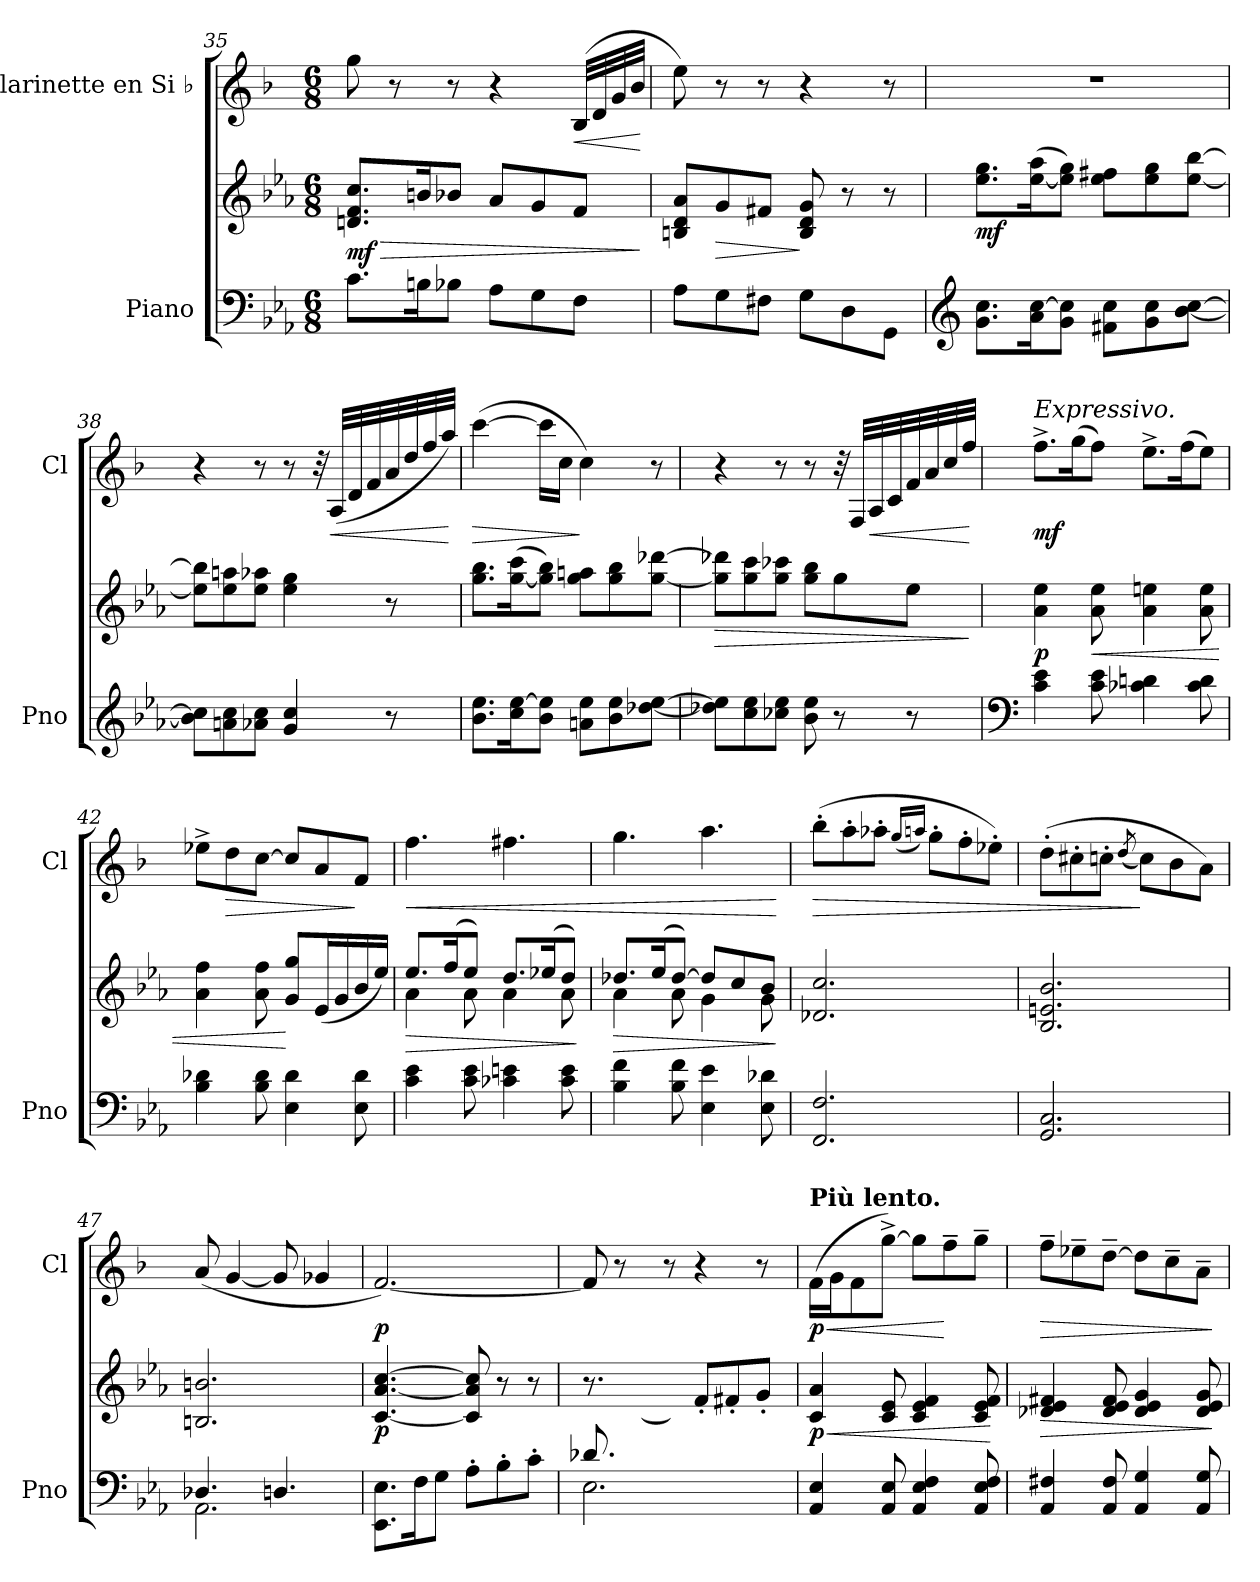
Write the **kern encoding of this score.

**kern	**kern	**dynam	**kern	**dynam
*part2	*part2	*part2	*part1	*part1
*staff3	*staff2	*staff2/3	*staff1	*staff1
*I"Piano	*	*	*I"Clarinette en Si ♭	*
*I'Pno	*	*	*I'Cl	*
*clefF4	*clefG2	*	*clefG2	*
*	*	*	*ITrd1c2	*
*k[b-e-a-]	*k[b-e-a-]	*	*k[b-e-a-]	*
*M6/8	*M6/8	*	*M6/8	*
=35	=35	=35	=35	=35
!	!	!LO:HP:b	!	!
!	!	!LO:DY:n=1:b	!	!
8.c\L	8.dn/ 8.f/ 8.cc/L	> mf	8ff\	.
.	.	.	8r	.
16Bn\K	16bn/K	.	.	.
8B-X\J	8b-X/J	.	8r	.
8A-\L	8a-/L	.	4r	.
8G\	8g/	.	.	.
!	!	!	!	!LO:HP:b
8F\J	8f/J	.	(<32A-/LLL	<
.	.	.	32c/	.
.	.	.	32f/	.
.	.	.	32a-/JJJ	.
.	.	]	.	[
!!LO:PB:g=z
=36	=36	=36	=36	=36
8A-\L	8Bn/ 8d/ 8a-/L	.	8dd\)	.
!	!	!LO:HP:b	!	!
8G\	8g/	>	8r	.
8F#X\J	8f#X/J	.	8r	.
8G\L	8B/ 8d/ 8g/	]	4r	.
8D\	8r	.	.	.
8GG\J	8r	.	8r	.
=37	=37	=37	=37	=37
*clefG2	*	*	*	*
!	!	!LO:DY:b	!	!
8.g\ 8.cc\L	8.ee-\ 8.gg\L	mf	2.r	.
16a-\ [16cc\K	(<[16ee-\ 16aa-\K	.	.	.
8g\ 8cc\]J	8ee-\] 8gg\J)	.	.	.
8f#X\ 8cc\L	8ee-\ 8ff#X\L	.	.	.
8g\ 8cc\	8ee-\ 8gg\	.	.	.
[8b-\ [8cc\J	[8ee-\ [8bb-\J	.	.	.
=38	=38	=38	=38	=38
8b-\] 8cc\]L	8ee-\] 8bb-\]L	.	4r	.
8an\ 8cc\	8ee-\ 8aan\	.	.	.
8a-X\ 8cc\J	8ee-\ 8aa-X\J	.	8r	.
4g/ 4cc/	4ee-\ 4gg\	.	8r	.
.	.	.	32r	.
!	!	!	!	!LO:HP:b
.	.	.	(<32G/LLL	<
.	.	.	32c/	.
.	.	.	32e-/	.
8r	8r	.	32g/	.
.	.	.	32cc/	.
.	.	.	32ee-/	.
.	.	.	32gg/JJJ)	.
.	.	.	.	[
=39	=39	=39	=39	=39
!	!	!	!	!LO:HP:b
8.b-\ 8.ee-\L	8.gg\ 8.bb-\L	.	(>[4bb-\	>
16cc\ [16ee-\K	(<[16gg\ 16ccc\K	.	.	.
8b-\ 8ee-\]J	8gg\] 8bb-\J)	.	16bb-\LL]	.
.	.	.	16b-\JJ	.
8an\ 8ee-\L	8gg\ 8aan\L	.	4b-\)	]
8b-\ 8ee-\	8gg\ 8bb-\	.	.	.
[8dd-X\ [8ee-\J	[8gg\ [8ddd-X\J	.	8r	.
!!LO:LB:g=z
=40	=40	=40	=40	=40
!	!	!LO:HP:b	!	!
8dd-X\] 8ee-\]L	8gg\] 8ddd-X\]L	>	4r	.
8cc\ 8ee-\	8gg\ 8ccc\	.	.	.
8cc-X\ 8ee-\J	8gg\ 8ccc-X\J	.	8r	.
8b-\ 8ee-\	8gg\ 8bb-\L	.	8r	.
8r	8gg\	.	32r	.
.	.	.	32E-/LLL	.
!	!	!	!	!LO:HP:b
.	.	.	32G/	<
.	.	.	32B-/	.
8r	8ee-\J	.	32e-/	.
.	.	.	32g/	.
.	.	.	32b-/	.
.	.	.	32ee-/JJJ	.
.	.	]	.	[
=41	=41	=41	=41	=41
*clefF4	*	*	*	*
!	!	!	!LO:TX:a:i:t=Expressivo.	!
!	!	!LO:DY:b	!	!LO:DY:b
4c\ 4e-\	4a-\ 4ee-\	p	8.ee-^\L	mf
.	.	.	(>16ff\K	.
!	!	!LO:HP:b	!	!
8c\ 8e-\	8a-\ 8ee-\	<	8ee-\J)	.
4c-X\ 4dn\	4a-\ 4een\	.	8.dd^\L	.
.	.	.	(>16ee-\K	.
8c-\ 8d\	8a-\ 8ee\	.	8dd\J)	.
=42	=42	=42	=42	=42
4B-\ 4d-X\	4a-\ 4ff\	.	8dd-X^\L	.
!	!	!	!	!LO:HP:b
.	.	.	8cc\	>
8B-\ 8d-\	8a-\ 8ff\	.	[8b-\J	.
4E-\ 4d-\	8g/ 8gg/L	[	8b-/L]	.
.	(<16e-/L	.	8g/	.
.	16g/	.	.	.
8E-\ 8d-\	16b-/	.	8e-/J	]
.	16ee-/JJ)	.	.	.
=43	=43	=43	=43	=43
!	!	!LO:HP:b	!	!LO:HP:b
*	*^	*	*	*
4c\ 4e-\	8.ee-/L	4a-\	>	4.ee-\	<
.	(>16ff/K	.	.	.	.
8c\ 8e-\	8ee-/J)	8a-\	.	.	.
4c-X\ 4en\	8.dd/L	4a-\	.	4.een\	.
.	(>16ee-X/K	.	.	.	.
8c-\ 8e\	8dd/J)	8a-\	.	.	.
*	*v	*v	*	*	*
.	.	]	.	.
!!LO:LB:g=z
=44	=44	=44	=44	=44
!	!	!LO:HP:b	!	!
*	*^	*	*	*
4B-\ 4f\	8.dd-X/L	4a-\	>	4.ff\	.
.	(>16ee-/K	.	.	.	.
8B-\ 8f\	[8dd-/J)	8a-\	.	.	.
4E-\ 4e-\	8dd-/L]	4g\	.	4.gg\	.
.	8cc/	.	.	.	.
8E-\ 8d-X\	8b-/J	8g\	.	.	.
*	*v	*v	*	*	*
.	.	]	.	[
=45	=45	=45	=45	=45
!	!	!	!	!LO:HP:b
2.FF/ 2.F/	2.d-X/ 2.cc/	.	(>8aa-'\L	>
.	.	.	8gg'\	.
.	.	.	8gg-X'\J	.
.	.	.	(<16qff/LL	.
.	.	.	16qggn/JJ)	.
.	.	.	8ff'\L	.
.	.	.	8ee-'\	.
.	.	.	8dd-X'\J)	.
=46	=46	=46	=46	=46
2.GG/ 2.C/	2.B-/ 2.en/ 2.b-/	.	(>8cc'\L	.
.	.	.	8bn'\	.
.	.	.	8b-X'\J	.
.	.	.	(<8qcc/	.
.	.	.	8b-\L)	]
.	.	.	8a-\	.
.	.	.	8g\J)	.
=47	=47	=47	=47	=47
*^	*	*	*	*
4.D-X/	2.AA-\	2.Bn/ 2.bn/	.	(<8g/	.
.	.	.	.	[4f/	.
4.Dn/	.	.	.	8f/]	.
.	.	.	.	4f-X/	.
*v	*v	*	*	*	*
=48	=48	=48	=48	=48
!	!	!LO:DY:b	!	!LO:DY:b
8.EE-\ 8.E-\L	[4.c/ [4.a-/ [4.cc/	p	[2.e-/)	p
16F\K	.	.	.	.
8G\J	.	.	.	.
8A-'\L	8c/] 8a-/] 8cc/]	.	.	.
8B-'\	8r	.	.	.
8c'\J	8r	.	.	.
!!LO:PB:g=z
=49	=49	=49	=49	=49
*^	*^	*	*	*
8.d-X/L	2.E-\	8.r	8.ryy	.	8e-/]	.
.	.	.	.	.	8r	.
2ryy	.	16ryy	(>16e-/K	.	.	.
.	.	8ryy	8en/J)	.	8r	.
.	.	8f'/L	8ryy	.	4r	.
.	.	8f#X'/	4ryy	.	.	.
.	.	8g'/J	.	.	8r	.
16ryy	.	.	.	.	.	.
*v	*v	*	*	*	*	*
*	*v	*v	*	*	*
=50	=50	=50	=50	=50
!	!	!	!LO:TX:a:B:t=Più lento.	!
!	!	!LO:HP:b	!	!LO:HP:b
!	!	!LO:DY:n=1:b	!	!LO:DY:n=1:b
4AA-/ 4E-/	4c/ 4a-/	< p	(>16e-\LL	< p
.	.	.	16f\J	.
.	.	.	8e-\	.
8AA-/ 8E-/	8c/ 8e-/	.	[8ff^\J)	.
4AA-/ 4E-/ 4F/	4c/ 4e-/ 4f/	.	8ff\L]	.
.	.	.	8ee-~\	[
8AA-/ 8E-/ 8F/	8c/ 8e-/ 8f/	.	8ff~\J	.
.	.	[	.	.
=51	=51	=51	=51	=51
!	!	!LO:HP:b	!	!LO:HP:b
4AA-/ 4F#X/	4d-X/ 4e-/ 4f#X/	>	8ee-~\L	>
.	.	.	8dd-X~\	.
8AA-/ 8F#/	8d-/ 8e-/ 8f#/	.	[8cc~\J	.
4AA-/ 4G/	4d-/ 4e-/ 4g/	.	8cc\L]	.
.	.	.	8b-~\	.
8AA-/ 8G/	8d-/ 8e-/ 8g/	.	8g~\J	.
.	.	]	.	]
=	=	=	=	=
*-	*-	*-	*-	*-
